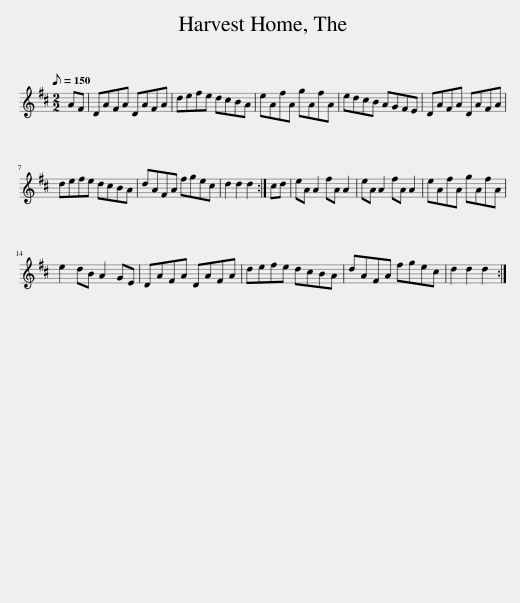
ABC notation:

X:1
L:1/8
Q:1/8=150
M:2/2
I:linebreak $
K:D
V:1 treble
V:1
 AF | DAFA DAFA | defe dcBA | eAfA gAfA | edcB AGFE | %5
 DAFA DAFA |$ defe dcBA | dAFA fgec | d2 d2 d2 :| cd | %10
 eA A2 fA A2 | eA A2 fA A2 | eAfA gAfA |$ e2 dB A2 GE | DAFA DAFA | %15
 defe dcBA | dAFA fgec | d2 d2 d2 :| %18
